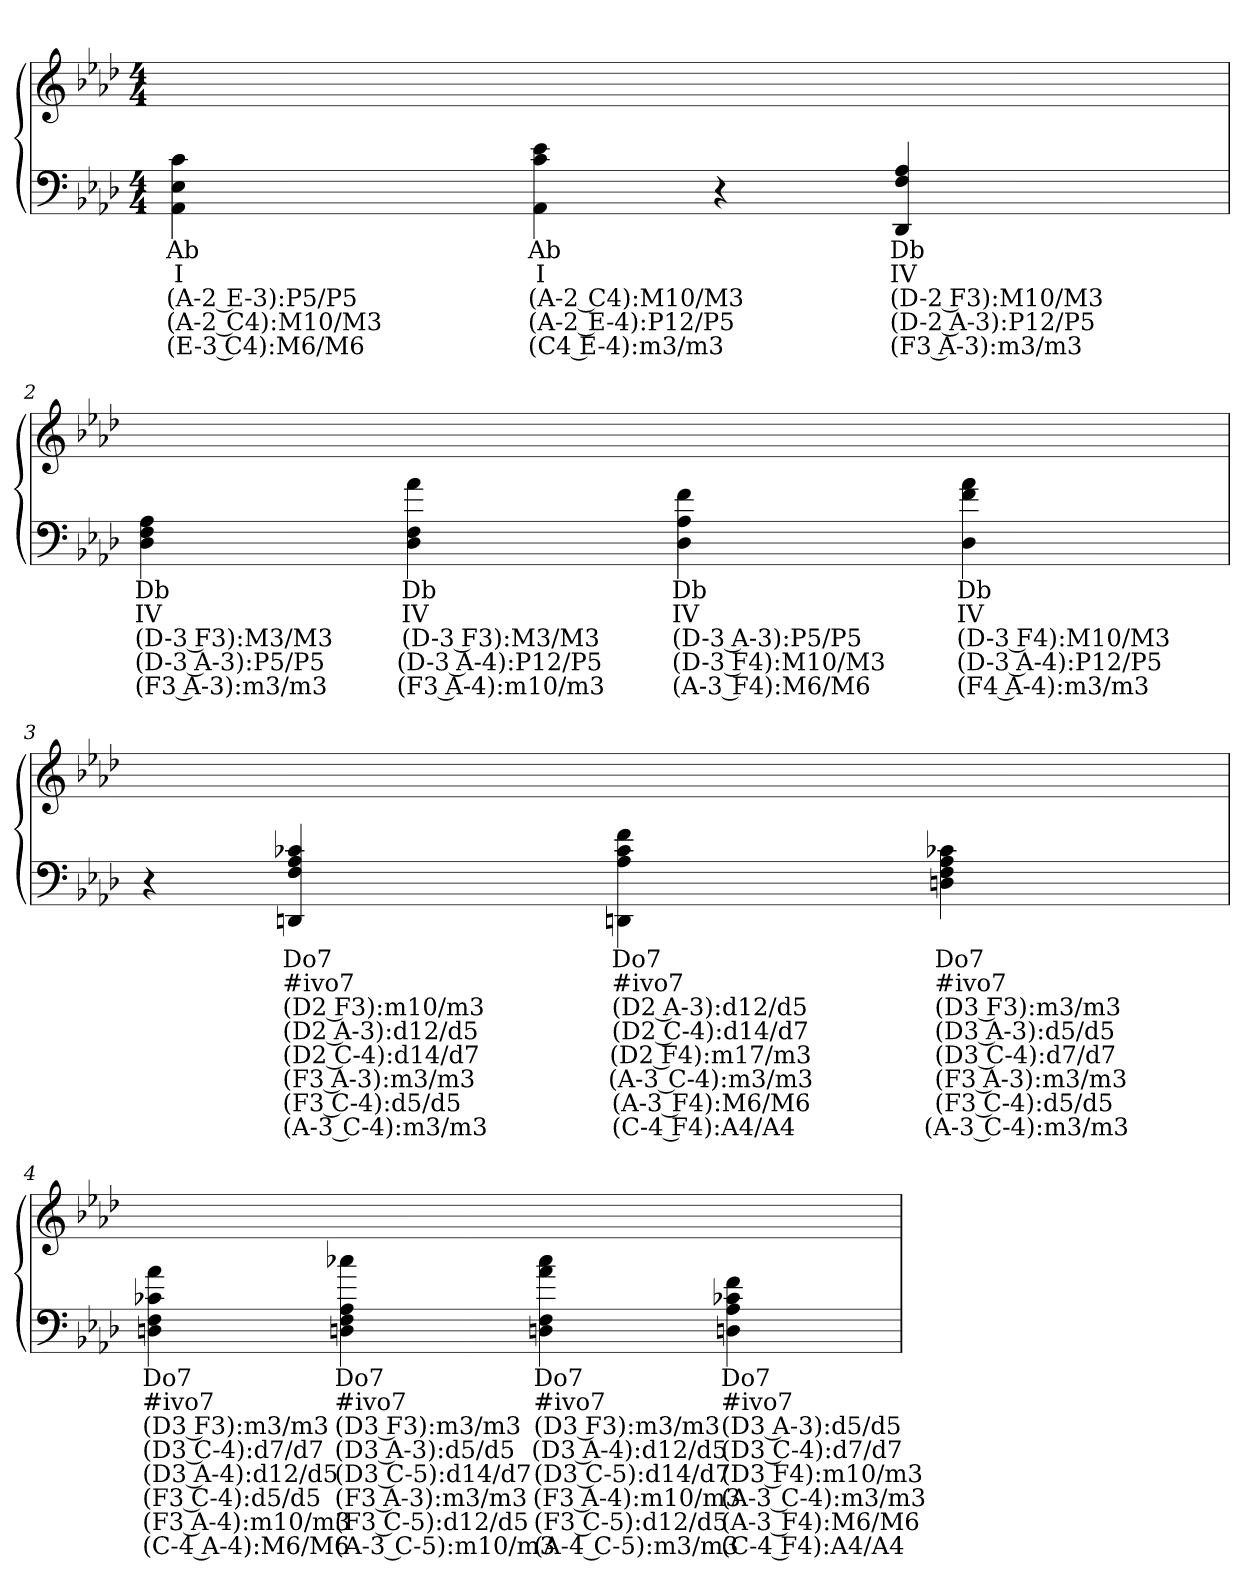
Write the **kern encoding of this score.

**kern	**text	**text	**text	**text	**text	**text	**text	**text	**kern
*part2	*part2	*part2	*part2	*part2	*part2	*part2	*part2	*part2	*part1
*staff2	*staff2	*staff2	*staff2	*staff2	*staff2	*staff2	*staff2	*staff2	*staff1
*clefF4	*	*	*	*	*	*	*	*	*clefG2
*k[b-e-a-d-]	*	*	*	*	*	*	*	*	*k[b-e-a-d-]
*A-:	*	*	*	*	*	*	*	*	*A-:
*M4/4	*	*	*	*	*	*	*	*	*M4/4
*MM60	*	*	*	*	*	*	*	*	*MM60
=1	=1	=1	=1	=1	=1	=1	=1	=1	=1
4AA- 4E- 4c	Ab	I	(A-2 E-3):P5/P5	(A-2 C4):M10/M3	(E-3 C4):M6/M6	.	.	.	1ryy
4AA- 4c 4e-	Ab	I	(A-2 C4):M10/M3	(A-2 E-4):P12/P5	(C4 E-4):m3/m3	.	.	.	.
4r	.	.	.	.	.	.	.	.	.
4DD- 4F 4A-	Db	IV	(D-2 F3):M10/M3	(D-2 A-3):P12/P5	(F3 A-3):m3/m3	.	.	.	.
=2	=2	=2	=2	=2	=2	=2	=2	=2	=2
4D- 4F 4A-	Db	IV	(D-3 F3):M3/M3	(D-3 A-3):P5/P5	(F3 A-3):m3/m3	.	.	.	1ryy
4D- 4F 4a-	Db	IV	(D-3 F3):M3/M3	(D-3 A-4):P12/P5	(F3 A-4):m10/m3	.	.	.	.
4D- 4A- 4f	Db	IV	(D-3 A-3):P5/P5	(D-3 F4):M10/M3	(A-3 F4):M6/M6	.	.	.	.
4D- 4f 4a-	Db	IV	(D-3 F4):M10/M3	(D-3 A-4):P12/P5	(F4 A-4):m3/m3	.	.	.	.
=3	=3	=3	=3	=3	=3	=3	=3	=3	=3
4r	.	.	.	.	.	.	.	.	1ryy
4DDn 4F 4A- 4c-X	Do7	#ivo7	(D2 F3):m10/m3	(D2 A-3):d12/d5	(D2 C-4):d14/d7	(F3 A-3):m3/m3	(F3 C-4):d5/d5	(A-3 C-4):m3/m3	.
4DDn 4A- 4c- 4f	Do7	#ivo7	(D2 A-3):d12/d5	(D2 C-4):d14/d7	(D2 F4):m17/m3	(A-3 C-4):m3/m3	(A-3 F4):M6/M6	(C-4 F4):A4/A4	.
4Dn 4F 4A- 4c-X	Do7	#ivo7	(D3 F3):m3/m3	(D3 A-3):d5/d5	(D3 C-4):d7/d7	(F3 A-3):m3/m3	(F3 C-4):d5/d5	(A-3 C-4):m3/m3	.
=4	=4	=4	=4	=4	=4	=4	=4	=4	=4
4Dn 4F 4c-X 4a-	Do7	#ivo7	(D3 F3):m3/m3	(D3 C-4):d7/d7	(D3 A-4):d12/d5	(F3 C-4):d5/d5	(F3 A-4):m10/m3	(C-4 A-4):M6/M6	1ryy
4Dn 4F 4A- 4cc-X	Do7	#ivo7	(D3 F3):m3/m3	(D3 A-3):d5/d5	(D3 C-5):d14/d7	(F3 A-3):m3/m3	(F3 C-5):d12/d5	(A-3 C-5):m10/m3	.
4Dn 4F 4a- 4cc-	Do7	#ivo7	(D3 F3):m3/m3	(D3 A-4):d12/d5	(D3 C-5):d14/d7	(F3 A-4):m10/m3	(F3 C-5):d12/d5	(A-4 C-5):m3/m3	.
4Dn 4A- 4c-X 4f	Do7	#ivo7	(D3 A-3):d5/d5	(D3 C-4):d7/d7	(D3 F4):m10/m3	(A-3 C-4):m3/m3	(A-3 F4):M6/M6	(C-4 F4):A4/A4	.
=	=	=	=	=	=	=	=	=	=
*-	*-	*-	*-	*-	*-	*-	*-	*-	*-
